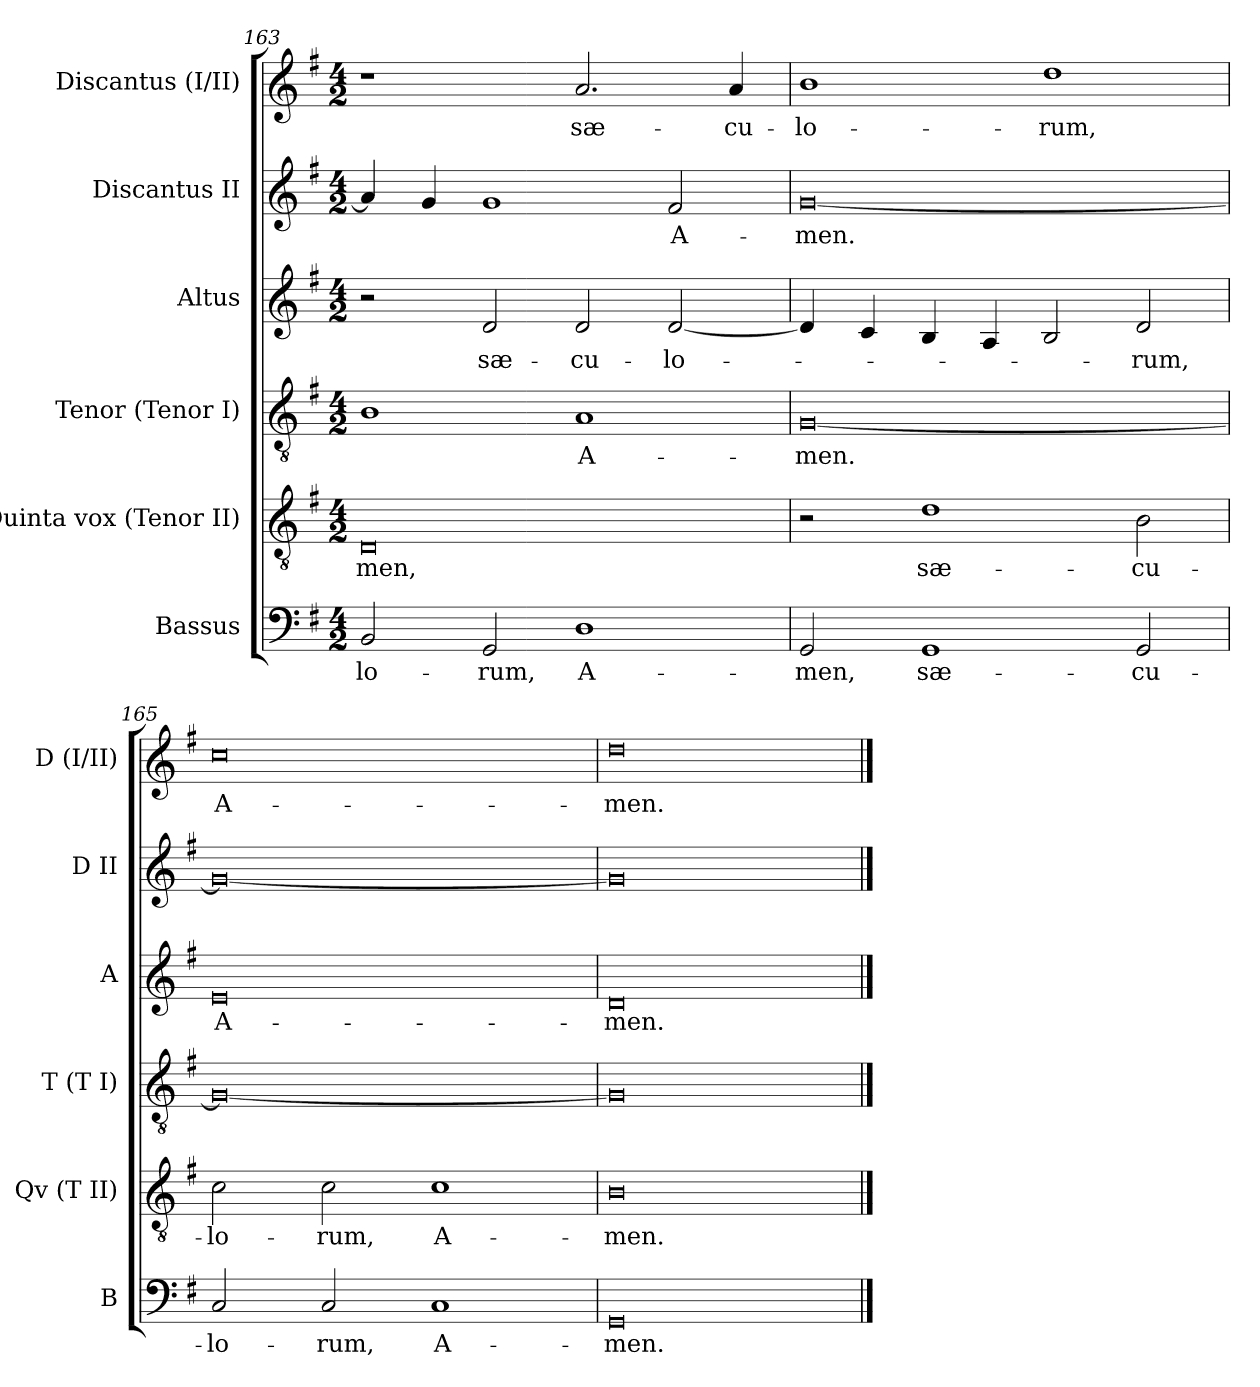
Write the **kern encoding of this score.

**kern	**text	**kern	**text	**kern	**text	**kern	**text	**kern	**text	**kern	**text
*part6	*part6	*part5	*part5	*part4	*part4	*part3	*part3	*part2	*part2	*part1	*part1
*staff6	*staff6	*staff5	*staff5	*staff4	*staff4	*staff3	*staff3	*staff2	*staff2	*staff1	*staff1
*I"Bassus	*	*I"Quinta vox (Tenor II)	*	*I"Tenor (Tenor I)	*	*I"Altus	*	*I"Discantus II	*	*I"Discantus (I/II)	*
*I'B	*	*I'Qv (T II)	*	*I'T (T I)	*	*I'A	*	*I'D II	*	*I'D  (I/II)	*
*clefF4	*	*clefGv2	*	*clefGv2	*	*clefG2	*	*clefG2	*	*clefG2	*
*k[f#]	*	*k[f#]	*	*k[f#]	*	*k[f#]	*	*k[f#]	*	*k[f#]	*
*G:	*	*G:	*	*G:	*	*G:	*	*G:	*	*G:	*
*M4/2	*	*M4/2	*	*M4/2	*	*M4/2	*	*M4/2	*	*M4/2	*
=163	=163	=163	=163	=163	=163	=163	=163	=163	=163	=163	=163
2BB/	-lo-	0D	-men,	1B	.	2r	.	4a/]	.	1r	.
.	.	.	.	.	.	.	.	4g/	.	.	.
2GG/	-rum,	.	.	.	.	2d/	sæ-	1g	.	.	.
1D	A-	.	.	1A	A-	2d/	-cu-	.	.	2.a/	sæ-
.	.	.	.	.	.	[2d/	-lo-	2f#/	A-	.	.
.	.	.	.	.	.	.	.	.	.	4a/	-cu-
=164	=164	=164	=164	=164	=164	=164	=164	=164	=164	=164	=164
2GG/	-men,	2r	.	[0G	-men.	4d/]	.	[0g	-men.	1b	-lo-
.	.	.	.	.	.	4c/	.	.	.	.	.
1GG	sæ-	1d	sæ-	.	.	4B/	.	.	.	.	.
.	.	.	.	.	.	4A/	.	.	.	.	.
.	.	.	.	.	.	2B/	.	.	.	1dd	-rum,
2GG/	-cu-	2B\	-cu-	.	.	2d/	-rum,	.	.	.	.
=165	=165	=165	=165	=165	=165	=165	=165	=165	=165	=165	=165
2C/	-lo-	2c\	-lo-	0G_	.	0e	A-	0g_	.	0cc	A-
2C/	-rum,	2c\	-rum,	.	.	.	.	.	.	.	.
1C	A-	1c	A-	.	.	.	.	.	.	.	.
=166	=166	=166	=166	=166	=166	=166	=166	=166	=166	=166	=166
0GG	-men.	0B	-men.	0G]	.	0d	-men.	0g]	.	0dd	-men.
==	==	==	==	==	==	==	==	==	==	==	==
*-	*-	*-	*-	*-	*-	*-	*-	*-	*-	*-	*-
